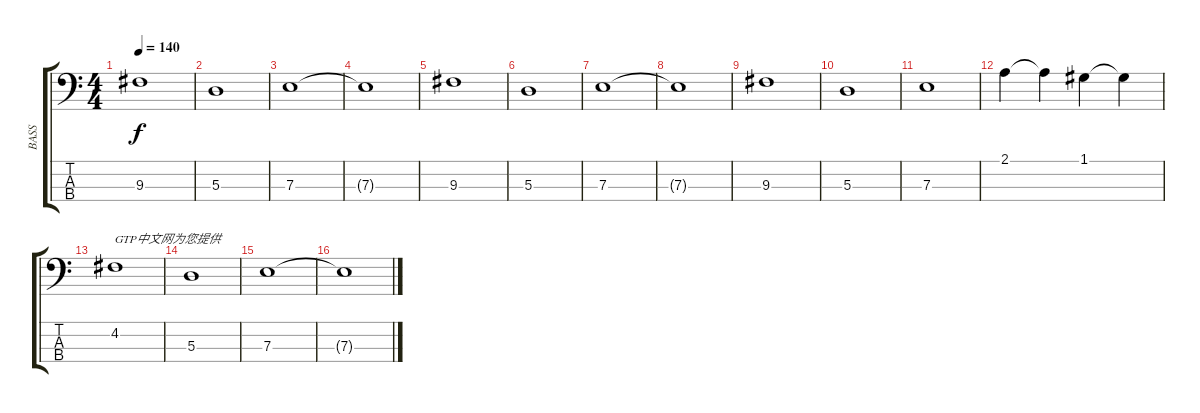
\track ("BASS" "BASS") {instrument electricbassfinger}
\staff {score tabs}
\tuning (G2 D2 A1 E1) {hide}
\ts (4 4)
\tempo 140
\clef f4
\ks c
9.3.1{dy f instrument electricbassfinger} |
5.3.1 |
7.3.1 |
7.3{t}.1 |
9.3.1 |
5.3.1 |
7.3.1 |
7.3{t}.1 |
9.3.1 |
5.3.1 |
7.3.1 |
2.1.4 2.1{t}.4 1.1.4 1.1{t}.4 |
4.2.1{txt "GTP中文网为您提供"} |
5.3.1 |
7.3.1 |
7.3{t}.1
